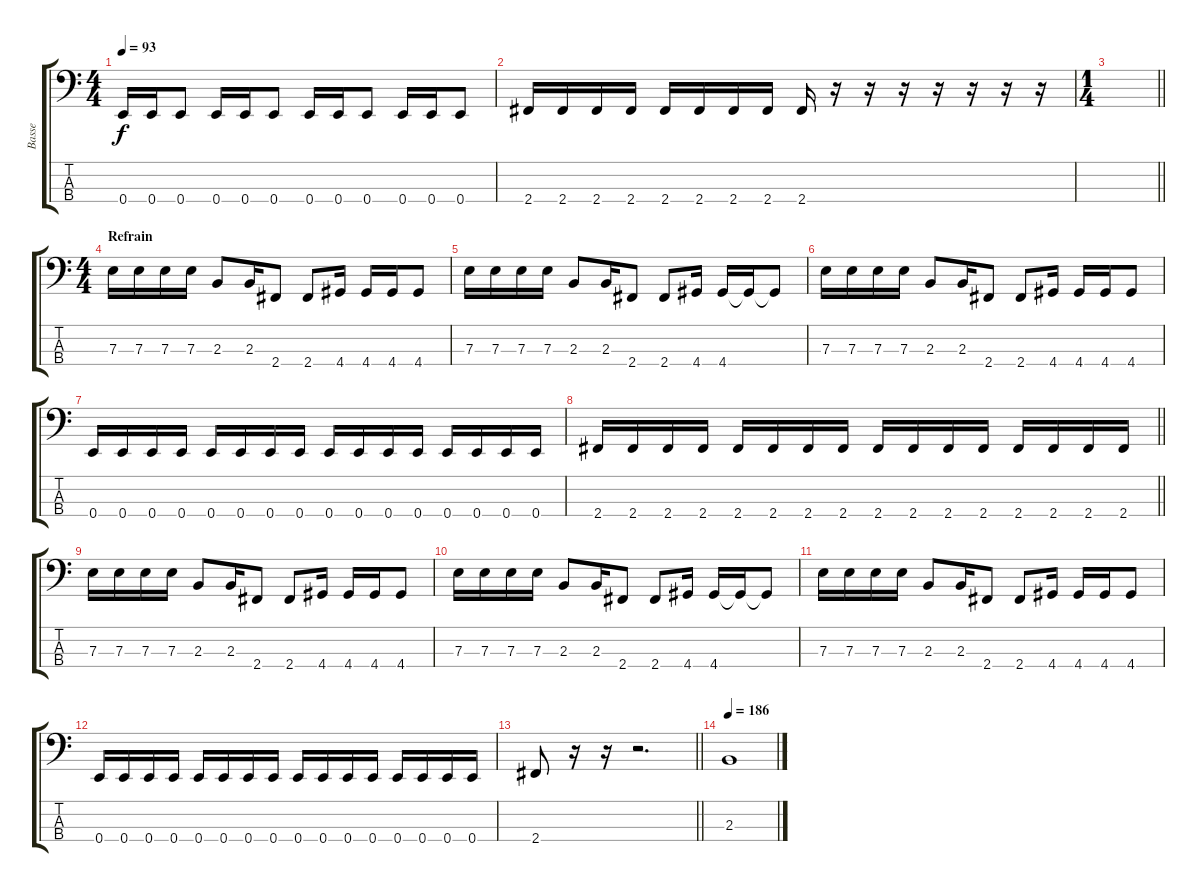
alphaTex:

\track ("Basse" "Basse") {instrument electricbassfinger}
\staff {score tabs}
\tuning (G2 D2 A1 E1) {hide}
\ts (4 4)
\tempo 93
\clef f4
\ks c
0.4.16{dy f} 0.4.16 0.4.8 0.4.16 0.4.16 0.4.8 0.4.16 0.4.16 0.4.8 0.4.16 0.4.16 0.4.8 |
2.4.16 2.4.16 2.4.16 2.4.16 2.4.16 2.4.16 2.4.16 2.4.16 2.4.16 r.16 r.16 r.16 r.16 r.16 r.16 r.16 |
\ts (1 4)
\barLineRight lightlight
|
\ts (4 4)
\section ("" "Refrain")
7.3.16 7.3.16 7.3.16 7.3.16 2.3.8 2.3.16 2.4.8 2.4.8 4.4.16 4.4.16 4.4.16 4.4.8 |
7.3.16 7.3.16 7.3.16 7.3.16 2.3.8 2.3.16 2.4.8 2.4.8 4.4.16 4.4.16 4.4{t}.16 4.4{t}.8 |
7.3.16 7.3.16 7.3.16 7.3.16 2.3.8 2.3.16 2.4.8 2.4.8 4.4.16 4.4.16 4.4.16 4.4.8 |
0.4.16 0.4.16 0.4.16 0.4.16 0.4.16 0.4.16 0.4.16 0.4.16 0.4.16 0.4.16 0.4.16 0.4.16 0.4.16 0.4.16 0.4.16 0.4.16 |
\barLineRight lightlight
2.4.16 2.4.16 2.4.16 2.4.16 2.4.16 2.4.16 2.4.16 2.4.16 2.4.16 2.4.16 2.4.16 2.4.16 2.4.16 2.4.16 2.4.16 2.4.16 |
7.3.16 7.3.16 7.3.16 7.3.16 2.3.8 2.3.16 2.4.8 2.4.8 4.4.16 4.4.16 4.4.16 4.4.8 |
7.3.16 7.3.16 7.3.16 7.3.16 2.3.8 2.3.16 2.4.8 2.4.8 4.4.16 4.4.16 4.4{t}.16 4.4{t}.8 |
7.3.16 7.3.16 7.3.16 7.3.16 2.3.8 2.3.16 2.4.8 2.4.8 4.4.16 4.4.16 4.4.16 4.4.8 |
0.4.16 0.4.16 0.4.16 0.4.16 0.4.16 0.4.16 0.4.16 0.4.16 0.4.16 0.4.16 0.4.16 0.4.16 0.4.16 0.4.16 0.4.16 0.4.16 |
\barLineRight lightlight
2.4.8 r.16 r.16 r.2{d} |
\tempo 186
2.3.1
